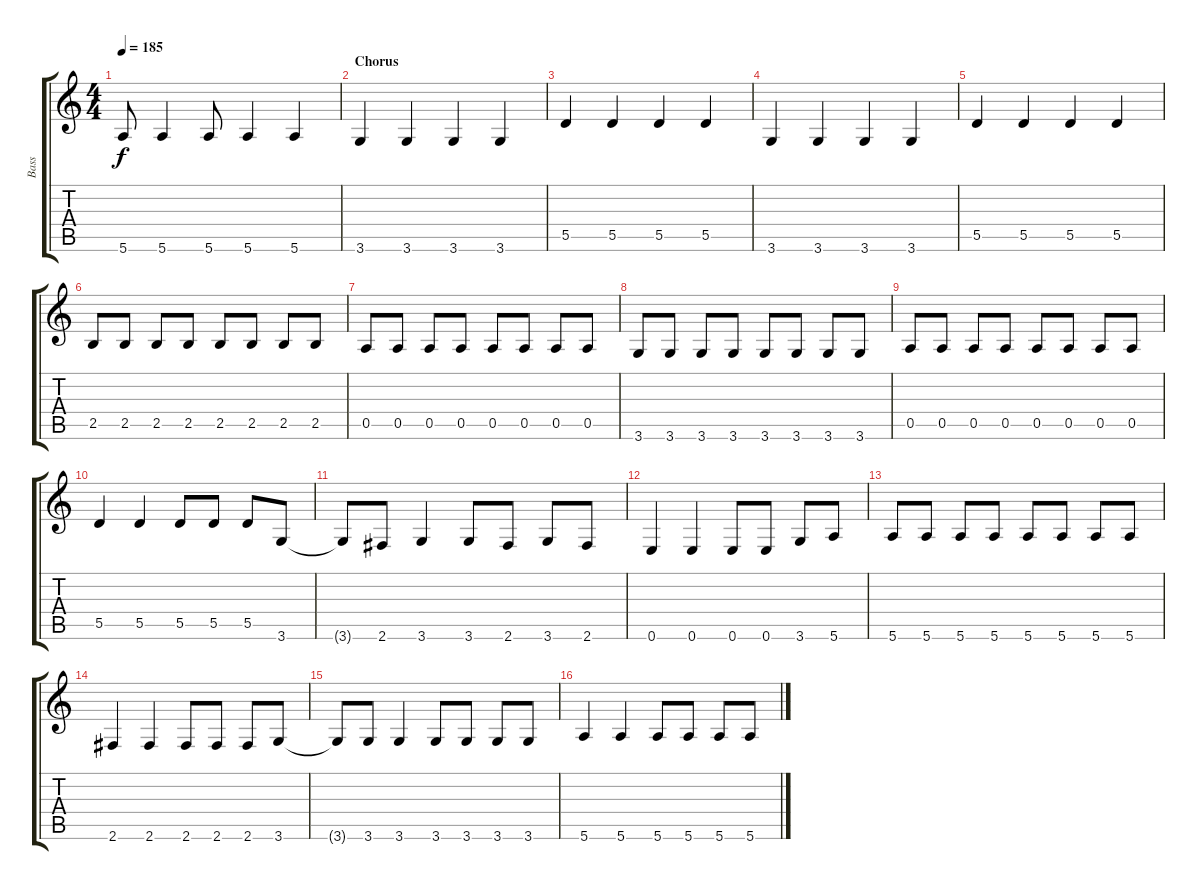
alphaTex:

\track ("Bass" "Bass") {instrument electricbassfinger}
\staff {score tabs}
\tuning (E4 B3 G3 D3 A2 E2) {hide}
\ts (4 4)
\tempo 185
\clef g2
\ks c
5.6{t}.8{dy f} 5.6.4 5.6.8 5.6.4 5.6.4 |
\section ("" "Chorus")
3.6.4 3.6.4 3.6.4 3.6.4 |
5.5.4 5.5.4 5.5.4 5.5.4 |
3.6.4 3.6.4 3.6.4 3.6.4 |
5.5.4 5.5.4 5.5.4 5.5.4 |
2.5.8 2.5.8 2.5.8 2.5.8 2.5.8 2.5.8 2.5.8 2.5.8 |
0.5.8 0.5.8 0.5.8 0.5.8 0.5.8 0.5.8 0.5.8 0.5.8 |
3.6.8 3.6.8 3.6.8 3.6.8 3.6.8 3.6.8 3.6.8 3.6.8 |
0.5.8 0.5.8 0.5.8 0.5.8 0.5.8 0.5.8 0.5.8 0.5.8 |
5.5.4 5.5.4 5.5.8 5.5.8 5.5.8 3.6.8 |
3.6{t}.8 2.6.8 3.6.4 3.6.8 2.6.8 3.6.8 2.6.8 |
0.6.4 0.6.4 0.6.8 0.6.8 3.6.8 5.6.8 |
5.6.8 5.6.8 5.6.8 5.6.8 5.6.8 5.6.8 5.6.8 5.6.8 |
2.6.4 2.6.4 2.6.8 2.6.8 2.6.8 3.6.8 |
3.6{t}.8 3.6.8 3.6.4 3.6.8 3.6.8 3.6.8 3.6.8 |
5.6.4 5.6.4 5.6.8 5.6.8 5.6.8 5.6.8
